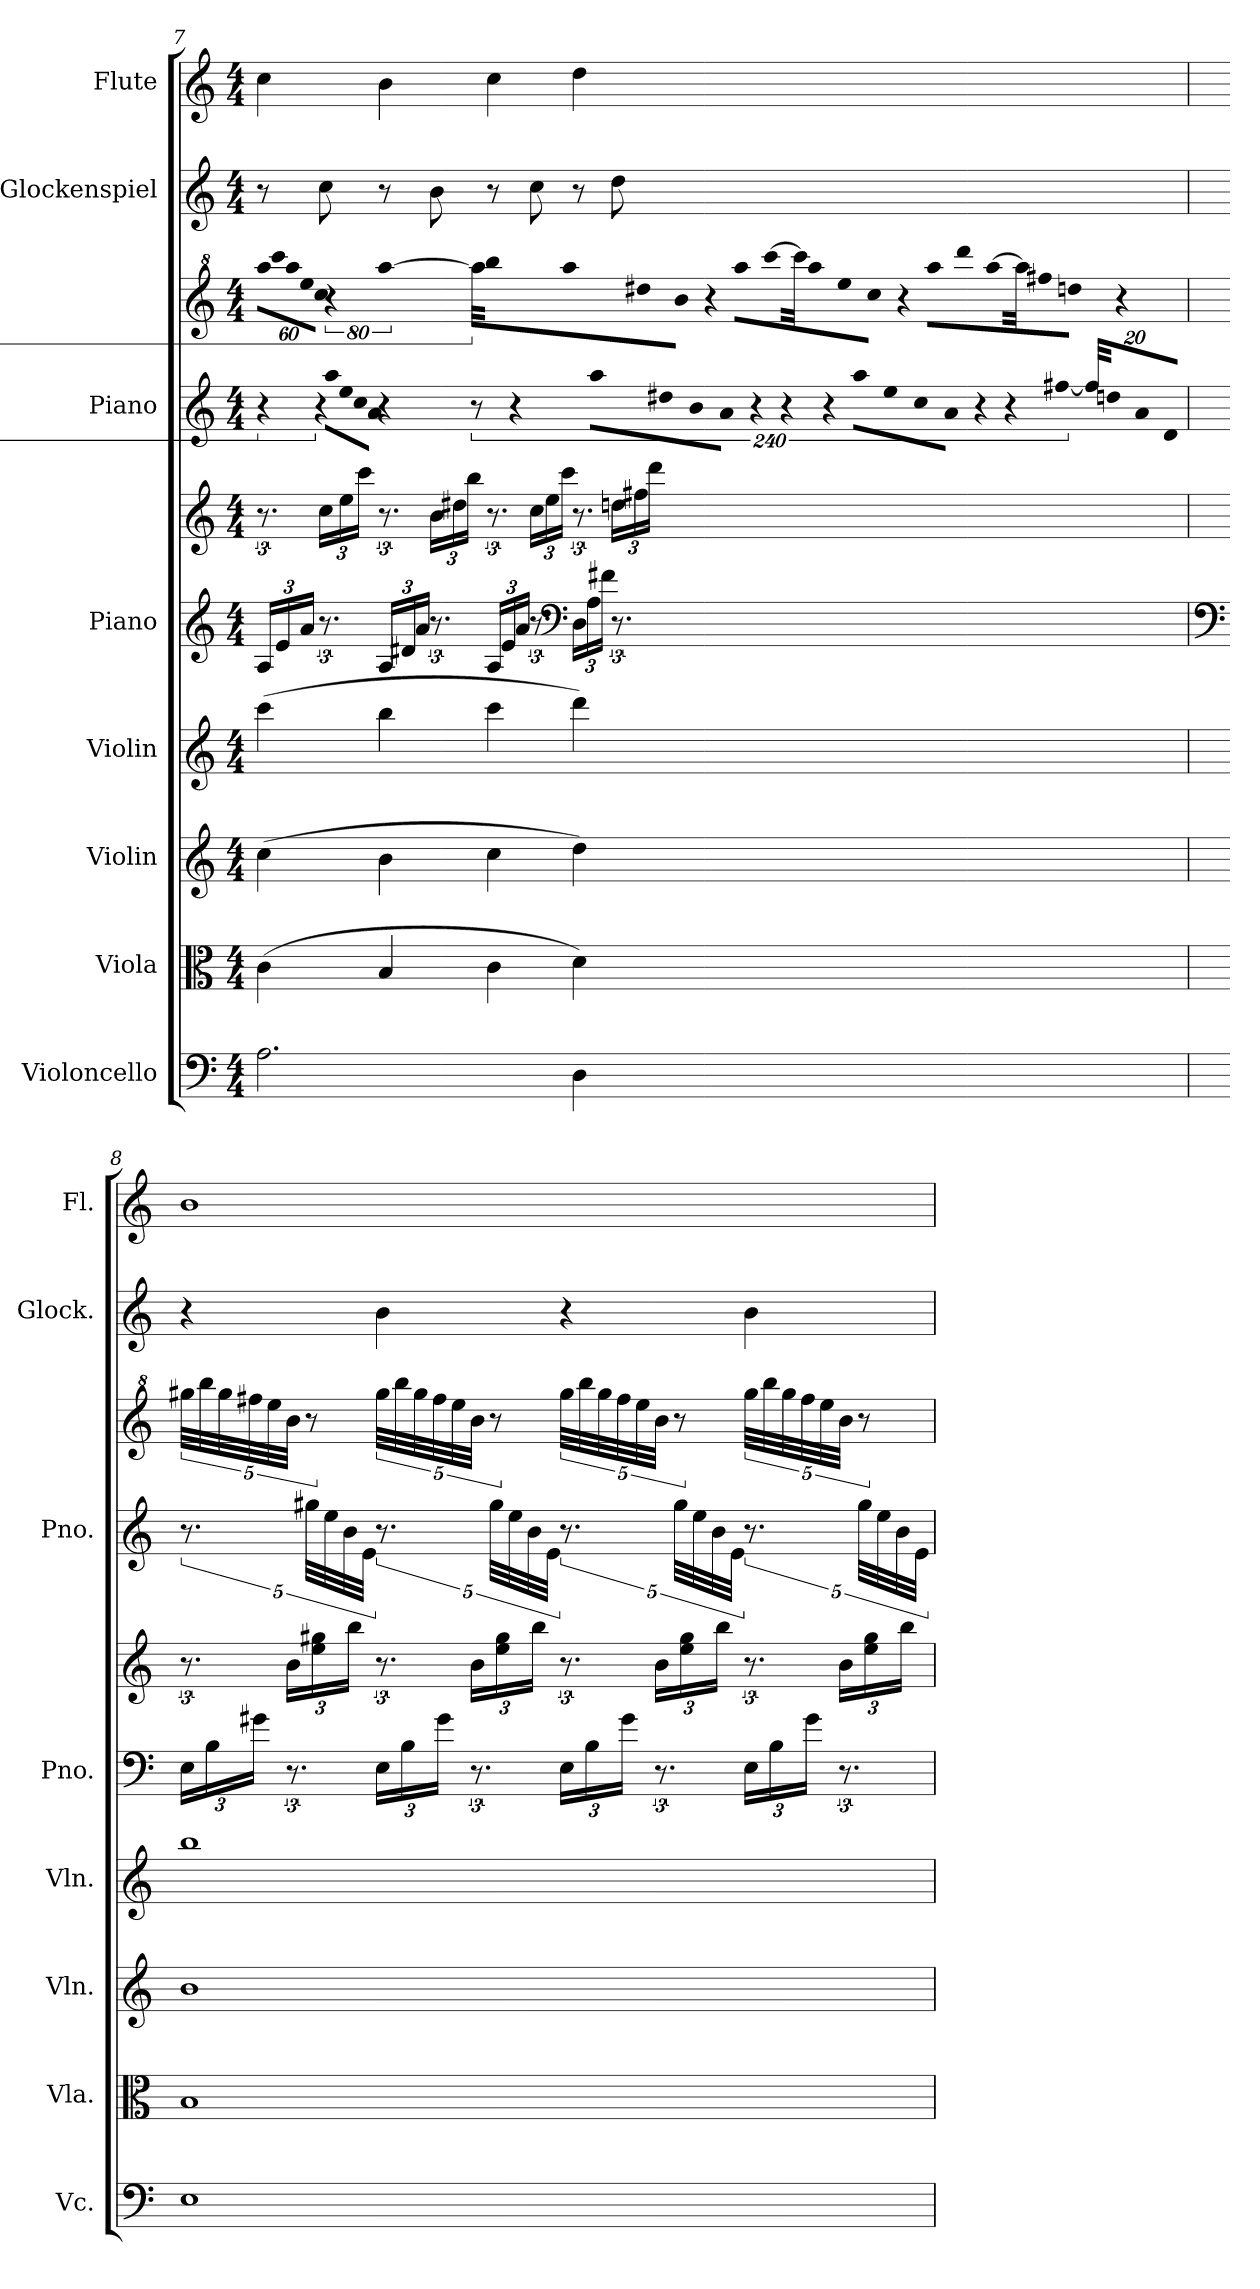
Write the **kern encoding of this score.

**kern	**kern	**kern	**kern	**kern	**kern	**kern	**kern	**kern	**kern
*part8	*part7	*part6	*part5	*part4	*part4	*part3	*part3	*part2	*part1
*staff10	*staff9	*staff8	*staff7	*staff6	*staff5	*staff4	*staff3	*staff2	*staff1
*I"Violoncello	*I"Viola	*I"Violin	*I"Violin	*I"Piano	*	*I"Piano	*	*I"Glockenspiel	*I"Flute
*I'Vc.	*I'Vla.	*I'Vln.	*I'Vln.	*I'Pno.	*	*I'Pno.	*	*I'Glock.	*I'Fl.
!!LO:PB:g=z
*clefF4	*clefC3	*clefG2	*clefG2	*clefG2	*clefG2	*clefG2	*clefG^2	*clefG2	*clefG2
*	*	*	*	*	*	*	*	*ITrd-14c-24	*
*k[]	*k[]	*k[]	*k[]	*k[]	*k[]	*k[]	*k[]	*k[]	*k[]
*M4/4	*M4/4	*M4/4	*M4/4	*M4/4	*M4/4	*M4/4	*M4/4	*M4/4	*M4/4
=7	=7	=7	=7	=7	=7	=7	=7	=7	=7
!	!	!	!	!	!	!LO:N:vis=8	!LO:N:vis=32	!	!
2.A\	(>4c\	(>4cc\	(>4ccc\	24A/LL	12.r	640%71r	1920%53aaa\LLL	8r	4cc\
!	!	!	!	!	!	!	!LO:N:vis=32	!	!
.	.	.	.	.	.	.	1920%53cccc\	.	.
.	.	.	.	24e/	.	.	.	.	.
!	!	!	!	!	!	!	!LO:N:vis=32	!	!
.	.	.	.	.	.	.	1920%53aaa\	.	.
!	!	!	!	!	!	!	!LO:N:vis=32	!	!
.	.	.	.	.	.	.	1920%53eee\	.	.
.	.	.	.	24a/JJ	.	.	.	.	.
!	!	!	!	!	!	!	!LO:N:vis=32	!	!
.	.	.	.	.	.	.	1920%53ccc\JJJ	.	.
!	!	!	!	!	!	!LO:N:vis=32	!	!	!
.	.	.	.	.	.	1920%53r	.	.	.
.	.	.	.	12.r	24cc\LL	.	.	8cccc\	.
!	!	!	!	!	!	!	!LO:N:vis=8	!	!
.	.	.	.	.	.	.	640%71r	.	.
!	!	!	!	!	!	!LO:N:vis=32	!	!	!
.	.	.	.	.	.	1920%53aa\LLL	.	.	.
!	!	!	!	!	!	!LO:N:vis=32	!	!	!
.	.	.	.	.	.	1920%53ee\	.	.	.
.	.	.	.	.	24ee\	.	.	.	.
!	!	!	!	!	!	!LO:N:vis=32	!	!	!
.	.	.	.	.	.	1920%53cc\	.	.	.
.	.	.	.	.	24ccc\JJ	.	.	.	.
!	!	!	!	!	!	!LO:N:vis=32	!	!	!
.	.	.	.	.	.	1920%53a\JJJ	.	.	.
.	.	.	.	.	.	960r	[960aaa\	.	.
.	4B/	4b\	4bb\	24A/LL	12.r	1920%211r	640%17aaa\LLL]	8r	4b\
!	!	!	!	!	!	!	!LO:N:vis=32	!	!
.	.	.	.	.	.	.	1920%53bbb\	.	.
.	.	.	.	24d#X/	.	.	.	.	.
!	!	!	!	!	!	!	!LO:N:vis=32	!	!
.	.	.	.	.	.	.	1920%53aaa\	.	.
!	!	!	!	!	!	!	!LO:N:vis=32	!	!
.	.	.	.	.	.	.	1920%53ddd#X\	.	.
.	.	.	.	24a/JJ	.	.	.	.	.
!	!	!	!	!	!	!	!LO:N:vis=32	!	!
.	.	.	.	.	.	.	1920%53bb\JJJ	.	.
!	!	!	!	!	!	!LO:N:vis=32	!	!	!
.	.	.	.	.	.	1920%53r	.	.	.
.	.	.	.	12.r	24b\LL	.	.	8bbb\	.
!	!	!	!	!	!	!	!LO:N:vis=8	!	!
.	.	.	.	.	.	.	640%71r	.	.
!	!	!	!	!	!	!LO:N:vis=32	!	!	!
.	.	.	.	.	.	1920%53aa\LLL	.	.	.
!	!	!	!	!	!	!LO:N:vis=32	!	!	!
.	.	.	.	.	.	1920%53dd#X\	.	.	.
.	.	.	.	.	24dd#X\	.	.	.	.
!	!	!	!	!	!	!LO:N:vis=32	!	!	!
.	.	.	.	.	.	1920%53b\	.	.	.
.	.	.	.	.	24bb\JJ	.	.	.	.
!	!	!	!	!	!	!LO:N:vis=32	!	!	!
.	.	.	.	.	.	1920%53a\JJJ	.	.	.
!	!	!	!	!	!	!LO:N:vis=8	!LO:N:vis=32	!	!
.	.	.	.	.	.	640%71r	1920%53aaa\LLL	.	.
.	4c\	4cc\	4ccc\	24A/LL	12.r	.	.	8r	4cc\
.	.	.	.	.	.	.	[960cccc\	.	.
.	.	.	.	.	.	.	640%17cccc\]	.	.
.	.	.	.	24e/	.	.	.	.	.
!	!	!	!	!	!	!	!LO:N:vis=32	!	!
.	.	.	.	.	.	.	1920%53aaa\	.	.
!	!	!	!	!	!	!	!LO:N:vis=32	!	!
.	.	.	.	.	.	.	1920%53eee\	.	.
.	.	.	.	24a/JJ	.	.	.	.	.
!	!	!	!	!	!	!	!LO:N:vis=32	!	!
.	.	.	.	.	.	.	1920%53ccc\JJJ	.	.
.	.	.	.	.	.	960r	.	.	.
.	.	.	.	.	.	640%17r	.	.	.
.	.	.	.	12.r	24cc\LL	.	.	8cccc\	.
!	!	!	!	!	!	!	!LO:N:vis=8	!	!
.	.	.	.	.	.	.	640%71r	.	.
!	!	!	!	!	!	!LO:N:vis=32	!	!	!
.	.	.	.	.	.	1920%53aa\LLL	.	.	.
!	!	!	!	!	!	!LO:N:vis=32	!	!	!
.	.	.	.	.	.	1920%53ee\	.	.	.
.	.	.	.	.	24ee\	.	.	.	.
!	!	!	!	!	!	!LO:N:vis=32	!	!	!
.	.	.	.	.	.	1920%53cc\	.	.	.
.	.	.	.	.	24ccc\JJ	.	.	.	.
!	!	!	!	!	!	!LO:N:vis=32	!	!	!
.	.	.	.	.	.	1920%53a\JJJ	.	.	.
!	!	!	!	!	!	!LO:N:vis=8	!LO:N:vis=32	!	!
.	.	.	.	.	.	640%71r	1920%53aaa\LLL	.	.
*	*	*	*	*clefF4	*	*	*	*	*
4D\	4d\)	4dd\)	4ddd\)	24D\LL	12.r	.	.	8r	4dd\
!	!	!	!	!	!	!	!LO:N:vis=32	!	!
.	.	.	.	.	.	.	1920%53dddd\	.	.
.	.	.	.	24A\	.	.	.	.	.
.	.	.	.	.	.	.	[960aaa\	.	.
.	.	.	.	.	.	.	640%17aaa\]	.	.
!	!	!	!	!	!	!	!LO:N:vis=32	!	!
.	.	.	.	.	.	.	1920%53fff#X\	.	.
.	.	.	.	24f#X\JJ	.	.	.	.	.
!	!	!	!	!	!	!	!LO:N:vis=32	!	!
.	.	.	.	.	.	.	1920%53dddn\JJJ	.	.
!	!	!	!	!	!	!LO:N:vis=32	!	!	!
.	.	.	.	.	.	1920%53r	.	.	.
.	.	.	.	12.r	24ddn\LL	.	.	8dddd\	.
!	!	!	!	!	!	!	!LO:N:vis=8	!	!
.	.	.	.	.	.	.	640%71r	.	.
.	.	.	.	.	.	[960ff#X/	.	.	.
.	.	.	.	.	.	640%17ff#/LLL]	.	.	.
!	!	!	!	!	!	!LO:N:vis=32	!	!	!
.	.	.	.	.	.	1920%53ddn/	.	.	.
.	.	.	.	.	24ff#X\	.	.	.	.
!	!	!	!	!	!	!LO:N:vis=32	!	!	!
.	.	.	.	.	.	1920%53a/	.	.	.
.	.	.	.	.	24ddd\JJ	.	.	.	.
!	!	!	!	!	!	!LO:N:vis=32	!	!	!
.	.	.	.	.	.	1920%53d/JJJ	.	.	.
.	.	.	.	.	.	240ryy	240ryy	.	.
!!LO:PB:g=z
=8	=8	=8	=8	=8	=8	=8	=8	=8	=8
*	*	*	*	*clefF4	*	*	*	*	*
1E	1B	1b	1bb	24E\LL	12.r	10.r	40ggg#X\LLL	4r	1b
.	.	.	.	.	.	.	40bbb\	.	.
.	.	.	.	24B\	.	.	.	.	.
.	.	.	.	.	.	.	40ggg#\	.	.
.	.	.	.	.	.	.	40fff#X\	.	.
.	.	.	.	24g#X\JJ	.	.	.	.	.
.	.	.	.	.	.	.	40eee\	.	.
.	.	.	.	12.r	24b\LL	.	40bb\JJJ	.	.
.	.	.	.	.	.	40gg#X\LLL	10r	.	.
.	.	.	.	.	24ee\ 24gg#X\	.	.	.	.
.	.	.	.	.	.	40ee\	.	.	.
.	.	.	.	.	.	40b\	.	.	.
.	.	.	.	.	24bb\JJ	.	.	.	.
.	.	.	.	.	.	40e\JJJ	.	.	.
.	.	.	.	24E\LL	12.r	10.r	40ggg#\LLL	4bbb\	.
.	.	.	.	.	.	.	40bbb\	.	.
.	.	.	.	24B\	.	.	.	.	.
.	.	.	.	.	.	.	40ggg#\	.	.
.	.	.	.	.	.	.	40fff#\	.	.
.	.	.	.	24g#\JJ	.	.	.	.	.
.	.	.	.	.	.	.	40eee\	.	.
.	.	.	.	12.r	24b\LL	.	40bb\JJJ	.	.
.	.	.	.	.	.	40gg#\LLL	10r	.	.
.	.	.	.	.	24ee\ 24gg#\	.	.	.	.
.	.	.	.	.	.	40ee\	.	.	.
.	.	.	.	.	.	40b\	.	.	.
.	.	.	.	.	24bb\JJ	.	.	.	.
.	.	.	.	.	.	40e\JJJ	.	.	.
.	.	.	.	24E\LL	12.r	10.r	40ggg#\LLL	4r	.
.	.	.	.	.	.	.	40bbb\	.	.
.	.	.	.	24B\	.	.	.	.	.
.	.	.	.	.	.	.	40ggg#\	.	.
.	.	.	.	.	.	.	40fff#\	.	.
.	.	.	.	24g#\JJ	.	.	.	.	.
.	.	.	.	.	.	.	40eee\	.	.
.	.	.	.	12.r	24b\LL	.	40bb\JJJ	.	.
.	.	.	.	.	.	40gg#\LLL	10r	.	.
.	.	.	.	.	24ee\ 24gg#\	.	.	.	.
.	.	.	.	.	.	40ee\	.	.	.
.	.	.	.	.	.	40b\	.	.	.
.	.	.	.	.	24bb\JJ	.	.	.	.
.	.	.	.	.	.	40e\JJJ	.	.	.
.	.	.	.	24E\LL	12.r	10.r	40ggg#\LLL	4bbb\	.
.	.	.	.	.	.	.	40bbb\	.	.
.	.	.	.	24B\	.	.	.	.	.
.	.	.	.	.	.	.	40ggg#\	.	.
.	.	.	.	.	.	.	40fff#\	.	.
.	.	.	.	24g#\JJ	.	.	.	.	.
.	.	.	.	.	.	.	40eee\	.	.
.	.	.	.	12.r	24b\LL	.	40bb\JJJ	.	.
.	.	.	.	.	.	40gg#\LLL	10r	.	.
.	.	.	.	.	24ee\ 24gg#\	.	.	.	.
.	.	.	.	.	.	40ee\	.	.	.
.	.	.	.	.	.	40b\	.	.	.
.	.	.	.	.	24bb\JJ	.	.	.	.
.	.	.	.	.	.	40e\JJJ	.	.	.
=	=	=	=	=	=	=	=	=	=
*-	*-	*-	*-	*-	*-	*-	*-	*-	*-
